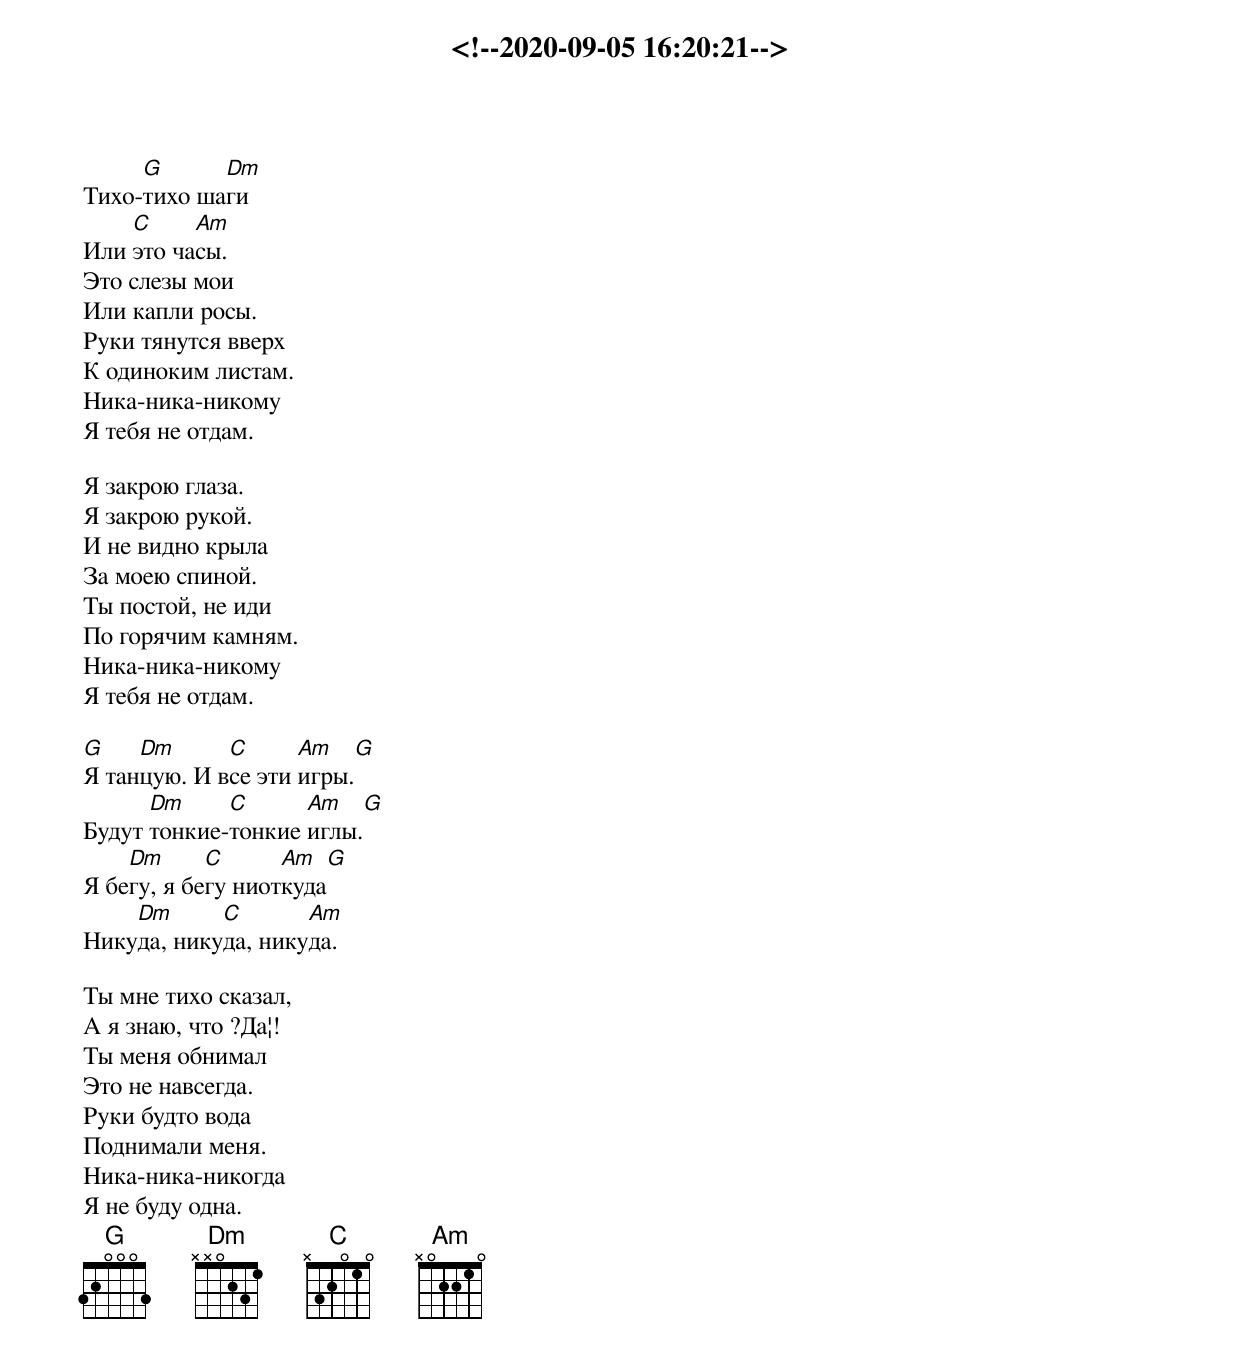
<!--2020-09-05 16:20:21-->
     G      Dm
Тихо-тихо шаги
    C     Am
Или это часы.
Это слезы мои
Или капли росы.
Руки тянутся вверх
К одиноким листам.
Ника-ника-никому
Я тебя не отдам.

Я закрою глаза.
Я закрою рукой.
И не видно крыла
За моею спиной.
Ты постой, не иди
По горячим камням.
Ника-ника-никому
Я тебя не отдам.

G    Dm      C      Am   G
Я танцую. И все эти игры.
      Dm     C      Am   G
Будут тонкие-тонкие иглы.
    Dm      C      Am  G
Я бегу, я бегу ниоткуда
    Dm      C       Am
Никуда, никуда, никуда.

Ты мне тихо сказал,
А я знаю, что ?Да¦!
Ты меня обнимал
Это не навсегда.
Руки будто вода
Поднимали меня.
Ника-ника-никогда
Я не буду одна.
